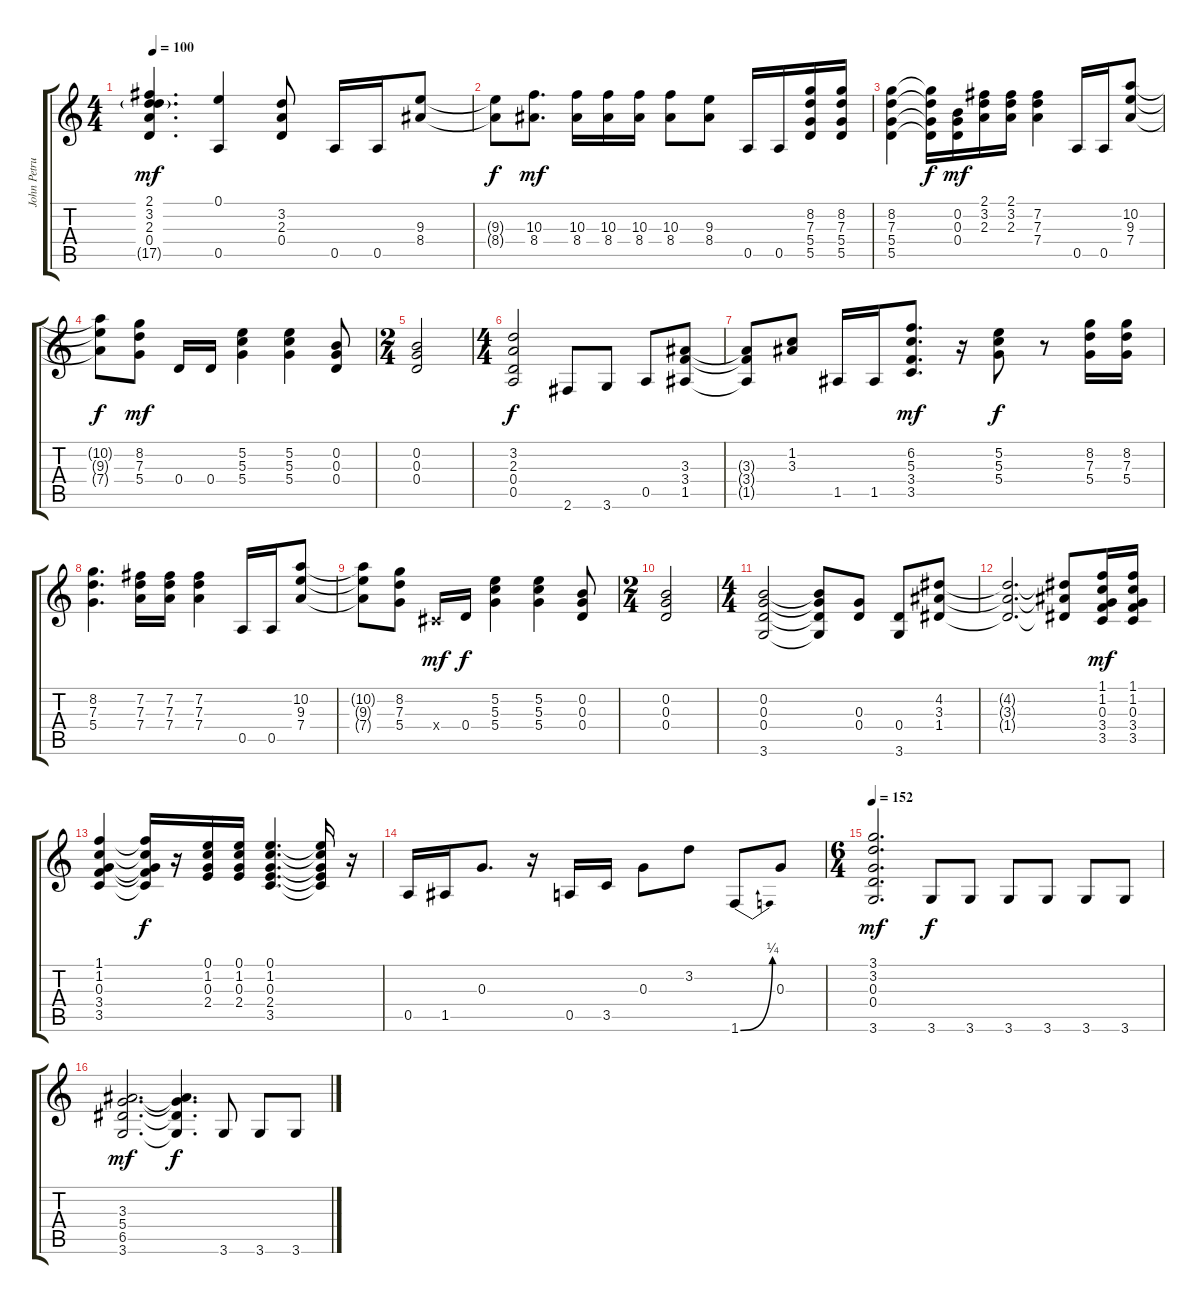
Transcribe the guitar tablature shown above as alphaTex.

\track ("John Petrucci (Guitar)" "John Petru") {instrument distortionguitar}
\staff {score tabs}
\tuning (E4 B3 G3 D3 A2 E2) {hide}
\ts (4 4)
\tempo 100
\clef g2
\ks c
(2.1 3.2 2.3 0.4 17.5{g}).4{d dy mf volume 16 instrument overdrivenguitar} (0.1 0.5).4 (3.2 2.3 0.4).8 0.5.16 0.5.16 (9.3 8.4).8 |
(9.3{t} 8.4{t}).8{dy f} (10.3 8.4).8{d dy mf} (10.3 8.4).16 (10.3 8.4).16 (10.3 8.4).16 (10.3 8.4).8 (9.3 8.4).8 0.5.16 0.5.16 (8.2 7.3 5.4 5.5).16 (8.2 7.3 5.4 5.5).16 |
(8.2 7.3 5.4 5.5).4 (8.2{t} 7.3{t} 5.4{t} 5.5{t}).16{dy f} (0.2 0.3 0.4).16{dy mf} (2.1 3.2 2.3).16 (2.1 3.2 2.3).16 (7.2 7.3 7.4).4 0.5.16 0.5.16 (10.2 9.3 7.4).8 |
(10.2{t} 9.3{t} 7.4{t}).8{dy f} (8.2 7.3 5.4).8{dy mf} 0.4.16 0.4.16 (5.2 5.3 5.4).4 (5.2 5.3 5.4).4 (0.2 0.3 0.4).8 |
\ts (2 4)
(0.2 0.3 0.4).2 |
\ts (4 4)
(3.2 2.3 0.4 0.5).2{dy f} 2.6.8 3.6.8 0.5.8 (3.3 3.4 1.5).8 |
(3.3{t} 3.4{t} 1.5{t}).8 (1.2 3.3).8 1.5.16 1.5.16 (6.2 5.3 3.4 3.5).8{d dy mf} r.16 (5.2 5.3 5.4).8{dy f} r.8 (8.2 7.3 5.4).16 (8.2 7.3 5.4).16 |
(8.2 7.3 5.4).4{d} (7.2 7.3 7.4).16 (7.2 7.3 7.4).16 (7.2 7.3 7.4).4 0.5.16 0.5.16 (10.2 9.3 7.4).8 |
(10.2{t} 9.3{t} 7.4{t}).8 (8.2 7.3 5.4).8 -1.4{x}.16{dy mf} 0.4.16{dy f} (5.2 5.3 5.4).4 (5.2 5.3 5.4).4 (0.2 0.3 0.4).8 |
\ts (2 4)
(0.2 0.3 0.4).2 |
\ts (4 4)
(0.2 0.3 0.4 3.6).2{volume 16 instrument electricguitarclean} (0.2{t} 0.3{t} 0.4{t} 3.6{t}).8 (0.3 0.4).8 (0.4 3.6).8 (4.2 3.3 1.4).8 |
(4.2{t} 3.3{t} 1.4{t}).2{d} (4.2{t} 3.3{t} 1.4{t}).8 (1.1 1.2 0.3 3.4 3.5).16{dy mf} (1.1 1.2 0.3 3.4 3.5).16 |
(1.1 1.2 0.3 3.4 3.5).4 (1.1{t} 1.2{t} 0.3{t} 3.4{t} 3.5{t}).16{dy f} r.16 (0.1 1.2 0.3 2.4).16 (0.1 1.2 0.3 2.4).16 (0.1 1.2 0.3 2.4 3.5).4{d} (0.1{t} 1.2{t} 0.3{t} 2.4{t} 3.5{t}).16 r.16 |
0.5.16 1.5.16 0.3.8{d} r.16 0.5.16 3.5.16 0.3.8 3.2.8 1.6{be (bend 0 0 60 1)}.8 0.3.8 |
\ts (6 4)
\tempo 152
(3.1 3.2 0.3 0.4 3.6).2{d dy mf volume 16 instrument acousticguitarsteel} 3.6.8{dy f} 3.6.8 3.6.8 3.6.8 3.6.8 3.6.8 |
(3.3 5.4 6.5 3.6).2{d dy mf} (3.3{t} 5.4{t} 6.5{t} 3.6{t}).4{d dy f} 3.6.8 3.6.8 3.6.8
